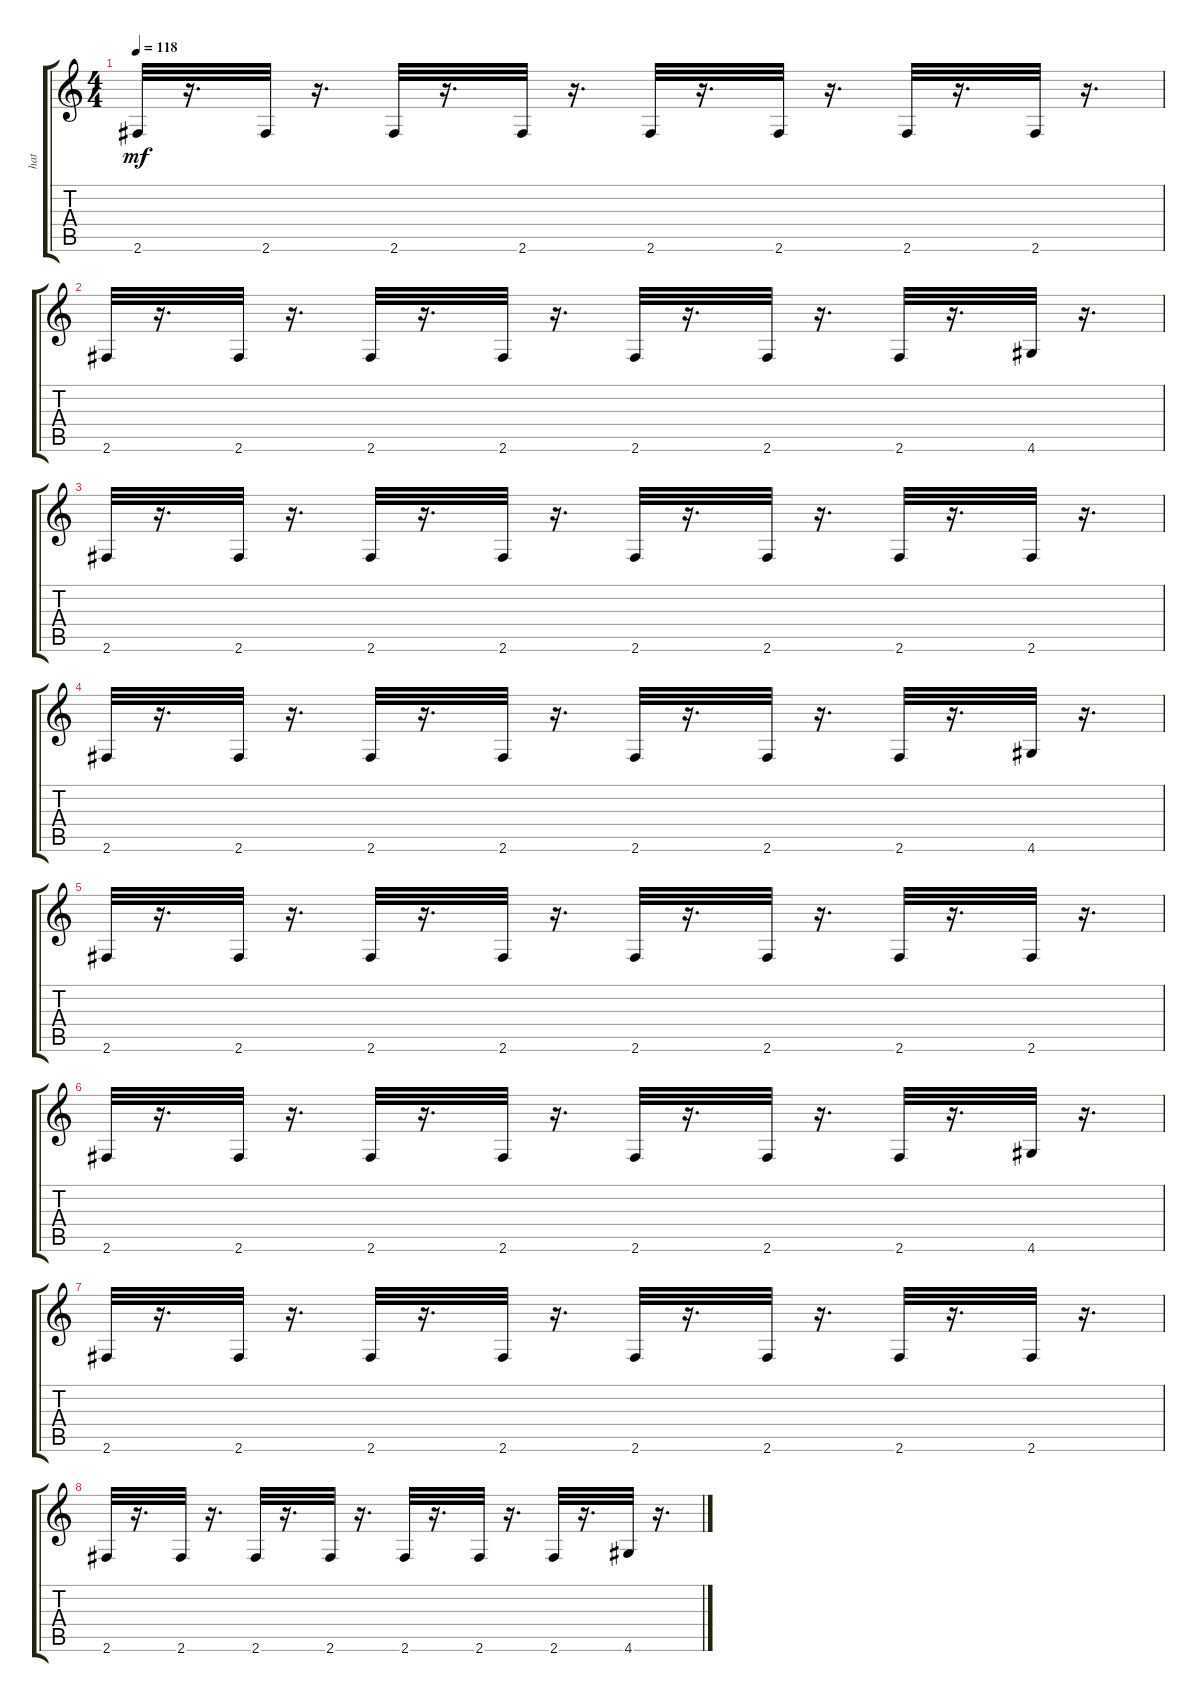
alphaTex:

\track ("hat" "hat") {instrument acousticguitarsteel}
\staff {score tabs}
\tuning (E4 B3 G3 D3 A2 E2) {hide}
\ts (4 4)
\tempo 118
\clef g2
\ks c
2.6.32{dy mf} r.16{d} 2.6.32 r.16{d} 2.6.32 r.16{d} 2.6.32 r.16{d} 2.6.32 r.16{d} 2.6.32 r.16{d} 2.6.32 r.16{d} 2.6.32 r.16{d} |
2.6.32 r.16{d} 2.6.32 r.16{d} 2.6.32 r.16{d} 2.6.32 r.16{d} 2.6.32 r.16{d} 2.6.32 r.16{d} 2.6.32 r.16{d} 4.6.32 r.16{d} |
2.6.32 r.16{d} 2.6.32 r.16{d} 2.6.32 r.16{d} 2.6.32 r.16{d} 2.6.32 r.16{d} 2.6.32 r.16{d} 2.6.32 r.16{d} 2.6.32 r.16{d} |
2.6.32 r.16{d} 2.6.32 r.16{d} 2.6.32 r.16{d} 2.6.32 r.16{d} 2.6.32 r.16{d} 2.6.32 r.16{d} 2.6.32 r.16{d} 4.6.32 r.16{d} |
2.6.32 r.16{d} 2.6.32 r.16{d} 2.6.32 r.16{d} 2.6.32 r.16{d} 2.6.32 r.16{d} 2.6.32 r.16{d} 2.6.32 r.16{d} 2.6.32 r.16{d} |
2.6.32 r.16{d} 2.6.32 r.16{d} 2.6.32 r.16{d} 2.6.32 r.16{d} 2.6.32 r.16{d} 2.6.32 r.16{d} 2.6.32 r.16{d} 4.6.32 r.16{d} |
2.6.32 r.16{d} 2.6.32 r.16{d} 2.6.32 r.16{d} 2.6.32 r.16{d} 2.6.32 r.16{d} 2.6.32 r.16{d} 2.6.32 r.16{d} 2.6.32 r.16{d} |
2.6.32 r.16{d} 2.6.32 r.16{d} 2.6.32 r.16{d} 2.6.32 r.16{d} 2.6.32 r.16{d} 2.6.32 r.16{d} 2.6.32 r.16{d} 4.6.32 r.16{d}
